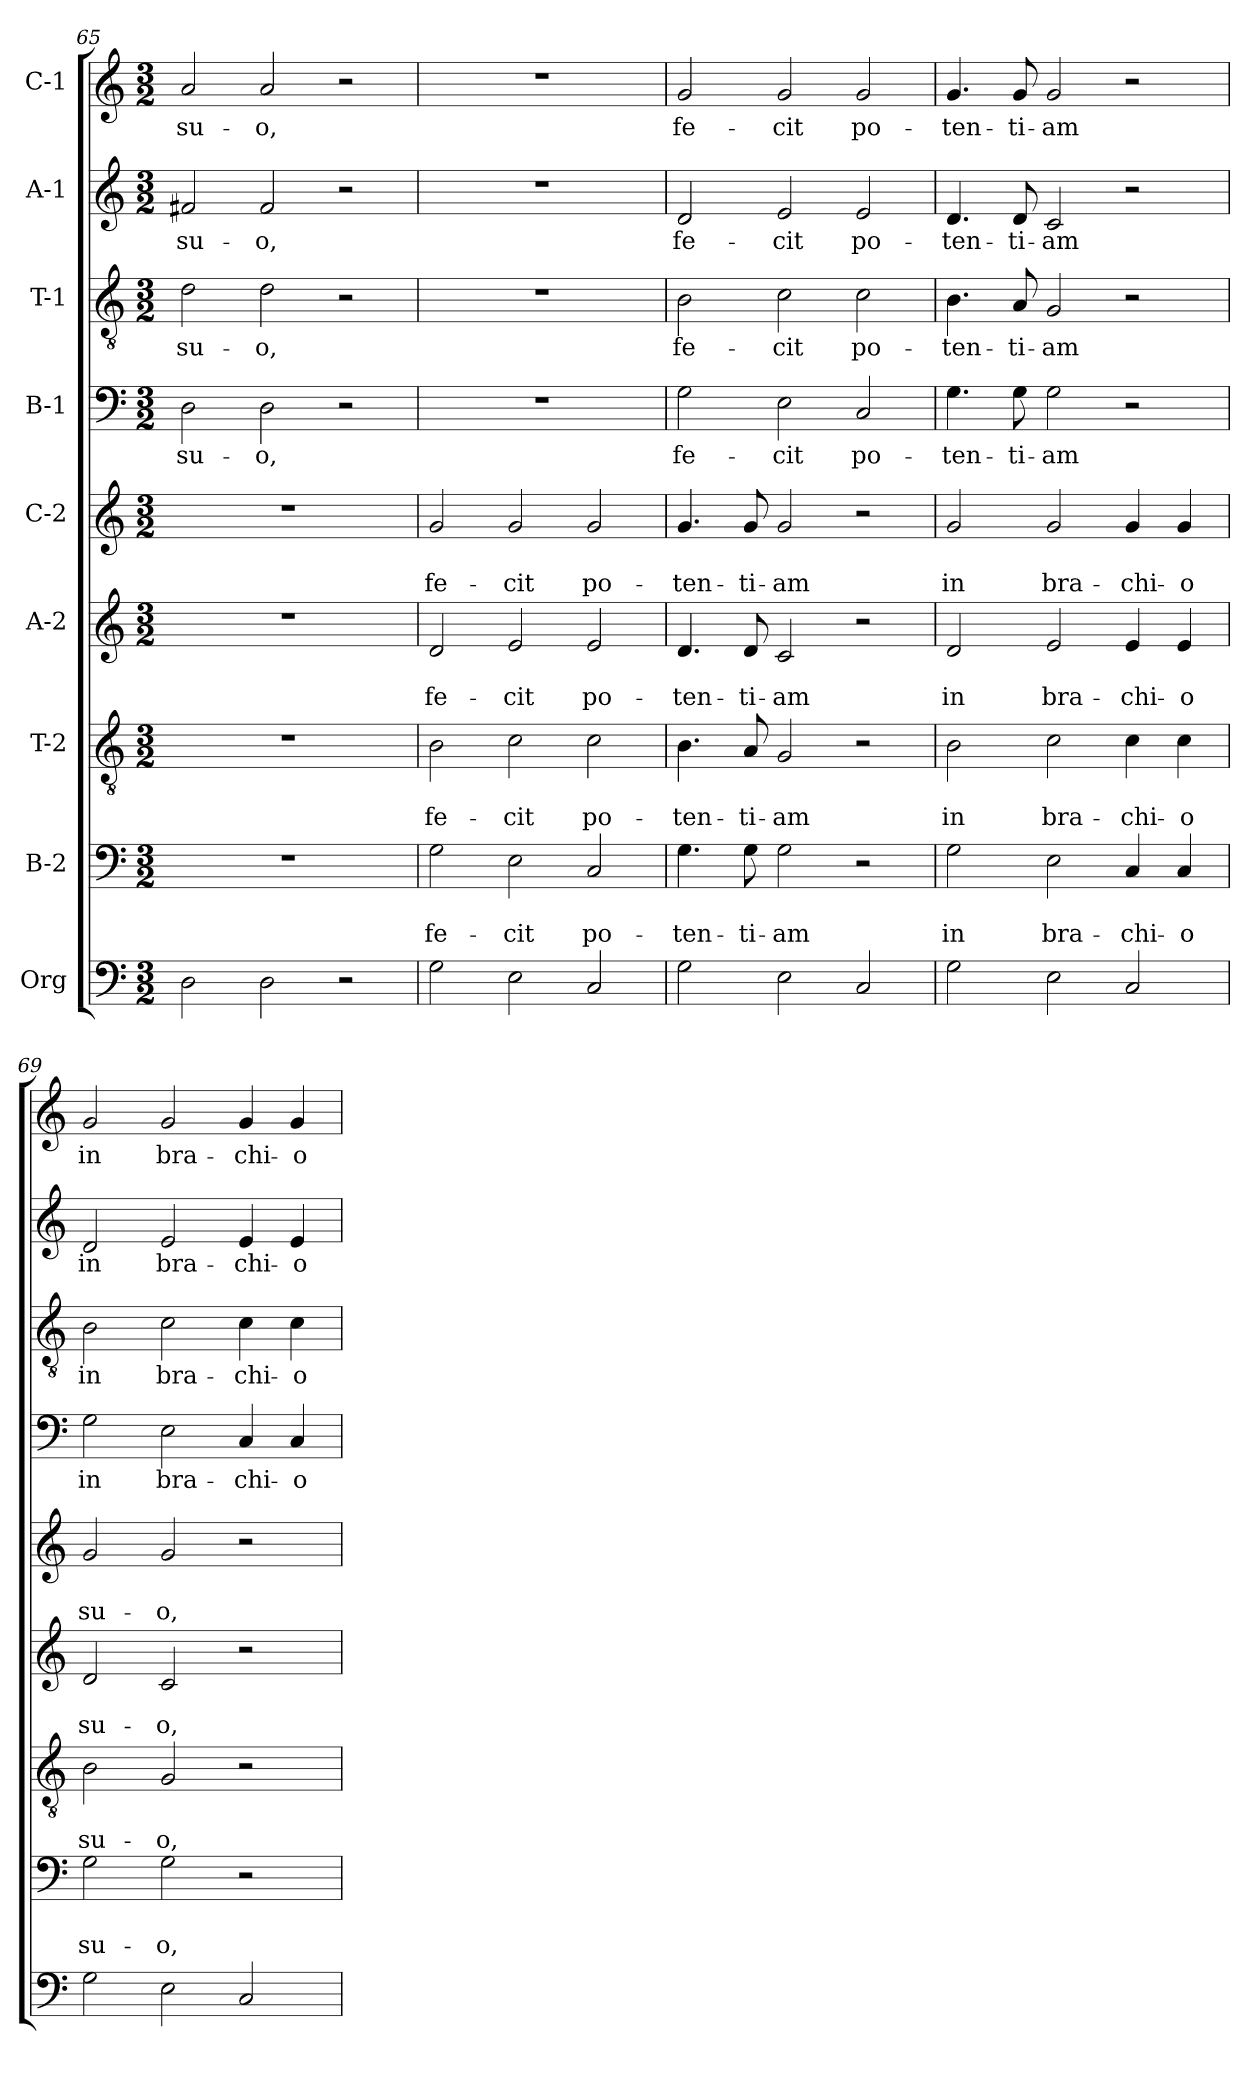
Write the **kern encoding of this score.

**kern	**kern	**text	**text	**kern	**text	**text	**kern	**text	**text	**kern	**text	**text	**kern	**text	**kern	**text	**kern	**text	**kern	**text
*part9	*part8	*part8	*part8	*part7	*part7	*part7	*part6	*part6	*part6	*part5	*part5	*part5	*part4	*part4	*part3	*part3	*part2	*part2	*part1	*part1
*staff9	*staff8	*staff8	*staff8	*staff7	*staff7	*staff7	*staff6	*staff6	*staff6	*staff5	*staff5	*staff5	*staff4	*staff4	*staff3	*staff3	*staff2	*staff2	*staff1	*staff1
*I"Org	*I"B-2	*	*	*I"T-2	*	*	*I"A-2	*	*	*I"C-2	*	*	*I"B-1	*	*I"T-1	*	*I"A-1	*	*I"C-1	*
*clefF4	*clefF4	*	*	*clefGv2	*	*	*clefG2	*	*	*clefG2	*	*	*clefF4	*	*clefGv2	*	*clefG2	*	*clefG2	*
*k[]	*k[]	*	*	*k[]	*	*	*k[]	*	*	*k[]	*	*	*k[]	*	*k[]	*	*k[]	*	*k[]	*
*C:	*C:	*	*	*C:	*	*	*C:	*	*	*C:	*	*	*C:	*	*C:	*	*C:	*	*C:	*
*M3/2	*M3/2	*	*	*M3/2	*	*	*M3/2	*	*	*M3/2	*	*	*M3/2	*	*M3/2	*	*M3/2	*	*M3/2	*
=65	=65	=65	=65	=65	=65	=65	=65	=65	=65	=65	=65	=65	=65	=65	=65	=65	=65	=65	=65	=65
!	!	!	!	!	!	!	!	!	!	!	!	!	!	!LO:LY:b	!	!LO:LY:b	!	!LO:LY:b	!	!LO:LY:b
2D\	1.r	.	.	1.r	.	.	1.r	.	.	1.r	.	.	2D\	su-	2d\	su-	2f#X/	su-	2a/	su-
!	!	!	!	!	!	!	!	!	!	!	!	!	!	!LO:LY:b	!	!LO:LY:b	!	!LO:LY:b	!	!LO:LY:b
2D\	.	.	.	.	.	.	.	.	.	.	.	.	2D\	-o,	2d\	-o,	2f#/	-o,	2a/	-o,
2r	.	.	.	.	.	.	.	.	.	.	.	.	2r	.	2r	.	2r	.	2r	.
=66	=66	=66	=66	=66	=66	=66	=66	=66	=66	=66	=66	=66	=66	=66	=66	=66	=66	=66	=66	=66
!	!	!	!LO:LY:b	!	!	!LO:LY:b	!	!	!LO:LY:b	!	!	!LO:LY:b	!	!	!	!	!	!	!	!
2G\	2G\	.	fe-	2B\	.	fe-	2d/	.	fe-	2g/	.	fe-	1.r	.	1.r	.	1.r	.	1.r	.
!	!	!	!LO:LY:b	!	!	!LO:LY:b	!	!	!LO:LY:b	!	!	!LO:LY:b	!	!	!	!	!	!	!	!
2E\	2E\	.	-cit	2c\	.	-cit	2e/	.	-cit	2g/	.	-cit	.	.	.	.	.	.	.	.
!	!	!	!LO:LY:b	!	!	!LO:LY:b	!	!	!LO:LY:b	!	!	!LO:LY:b	!	!	!	!	!	!	!	!
2C/	2C/	.	po-	2c\	.	po-	2e/	.	po-	2g/	.	po-	.	.	.	.	.	.	.	.
=67	=67	=67	=67	=67	=67	=67	=67	=67	=67	=67	=67	=67	=67	=67	=67	=67	=67	=67	=67	=67
!	!	!	!LO:LY:b	!	!	!LO:LY:b	!	!	!LO:LY:b	!	!	!LO:LY:b	!	!LO:LY:b	!	!LO:LY:b	!	!LO:LY:b	!	!LO:LY:b
2G\	4.G\	.	-ten-	4.B\	.	-ten-	4.d/	.	-ten-	4.g/	.	-ten-	2G\	fe-	2B\	fe-	2d/	fe-	2g/	fe-
!	!	!	!LO:LY:b	!	!	!LO:LY:b	!	!	!LO:LY:b	!	!	!LO:LY:b	!	!	!	!	!	!	!	!
.	8G\	.	-ti-	8A/	.	-ti-	8d/	.	-ti-	8g/	.	-ti-	.	.	.	.	.	.	.	.
!	!	!	!LO:LY:b	!	!	!LO:LY:b	!	!	!LO:LY:b	!	!	!LO:LY:b	!	!LO:LY:b	!	!LO:LY:b	!	!LO:LY:b	!	!LO:LY:b
2E\	2G\	.	-am	2G/	.	-am	2c/	.	-am	2g/	.	-am	2E\	-cit	2c\	-cit	2e/	-cit	2g/	-cit
!	!	!	!	!	!	!	!	!	!	!	!	!	!	!LO:LY:b	!	!LO:LY:b	!	!LO:LY:b	!	!LO:LY:b
2C/	2r	.	.	2r	.	.	2r	.	.	2r	.	.	2C/	po-	2c\	po-	2e/	po-	2g/	po-
!!LO:PB:g=z
=68	=68	=68	=68	=68	=68	=68	=68	=68	=68	=68	=68	=68	=68	=68	=68	=68	=68	=68	=68	=68
!	!	!	!LO:LY:b	!	!	!LO:LY:b	!	!	!LO:LY:b	!	!	!LO:LY:b	!	!LO:LY:b	!	!LO:LY:b	!	!LO:LY:b	!	!LO:LY:b
2G\	2G\	.	in	2B\	.	in	2d/	.	in	2g/	.	in	4.G\	-ten-	4.B\	-ten-	4.d/	-ten-	4.g/	-ten-
!	!	!	!	!	!	!	!	!	!	!	!	!	!	!LO:LY:b	!	!LO:LY:b	!	!LO:LY:b	!	!LO:LY:b
.	.	.	.	.	.	.	.	.	.	.	.	.	8G\	-ti-	8A/	-ti-	8d/	-ti-	8g/	-ti-
!	!	!	!LO:LY:b	!	!	!LO:LY:b	!	!	!LO:LY:b	!	!	!LO:LY:b	!	!LO:LY:b	!	!LO:LY:b	!	!LO:LY:b	!	!LO:LY:b
2E\	2E\	.	bra-	2c\	.	bra-	2e/	.	bra-	2g/	.	bra-	2G\	-am	2G/	-am	2c/	-am	2g/	-am
!	!	!	!LO:LY:b	!	!	!LO:LY:b	!	!	!LO:LY:b	!	!	!LO:LY:b	!	!	!	!	!	!	!	!
2C/	4C/	.	-chi-	4c\	.	-chi-	4e/	.	-chi-	4g/	.	-chi-	2r	.	2r	.	2r	.	2r	.
!	!	!	!LO:LY:b	!	!	!LO:LY:b	!	!	!LO:LY:b	!	!	!LO:LY:b	!	!	!	!	!	!	!	!
.	4C/	.	-o	4c\	.	-o	4e/	.	-o	4g/	.	-o	.	.	.	.	.	.	.	.
=69	=69	=69	=69	=69	=69	=69	=69	=69	=69	=69	=69	=69	=69	=69	=69	=69	=69	=69	=69	=69
!	!	!	!LO:LY:b	!	!	!LO:LY:b	!	!	!LO:LY:b	!	!	!LO:LY:b	!	!LO:LY:b	!	!LO:LY:b	!	!LO:LY:b	!	!LO:LY:b
2G\	2G\	.	su-	2B\	.	su-	2d/	.	su-	2g/	.	su-	2G\	in	2B\	in	2d/	in	2g/	in
!	!	!	!LO:LY:b	!	!	!LO:LY:b	!	!	!LO:LY:b	!	!	!LO:LY:b	!	!LO:LY:b	!	!LO:LY:b	!	!LO:LY:b	!	!LO:LY:b
2E\	2G\	.	-o,	2G/	.	-o,	2c/	.	-o,	2g/	.	-o,	2E\	bra-	2c\	bra-	2e/	bra-	2g/	bra-
!	!	!	!	!	!	!	!	!	!	!	!	!	!	!LO:LY:b	!	!LO:LY:b	!	!LO:LY:b	!	!LO:LY:b
2C/	2r	.	.	2r	.	.	2r	.	.	2r	.	.	4C/	-chi-	4c\	-chi-	4e/	-chi-	4g/	-chi-
!	!	!	!	!	!	!	!	!	!	!	!	!	!	!LO:LY:b	!	!LO:LY:b	!	!LO:LY:b	!	!LO:LY:b
.	.	.	.	.	.	.	.	.	.	.	.	.	4C/	-o	4c\	-o	4e/	-o	4g/	-o
=	=	=	=	=	=	=	=	=	=	=	=	=	=	=	=	=	=	=	=	=
*-	*-	*-	*-	*-	*-	*-	*-	*-	*-	*-	*-	*-	*-	*-	*-	*-	*-	*-	*-	*-
